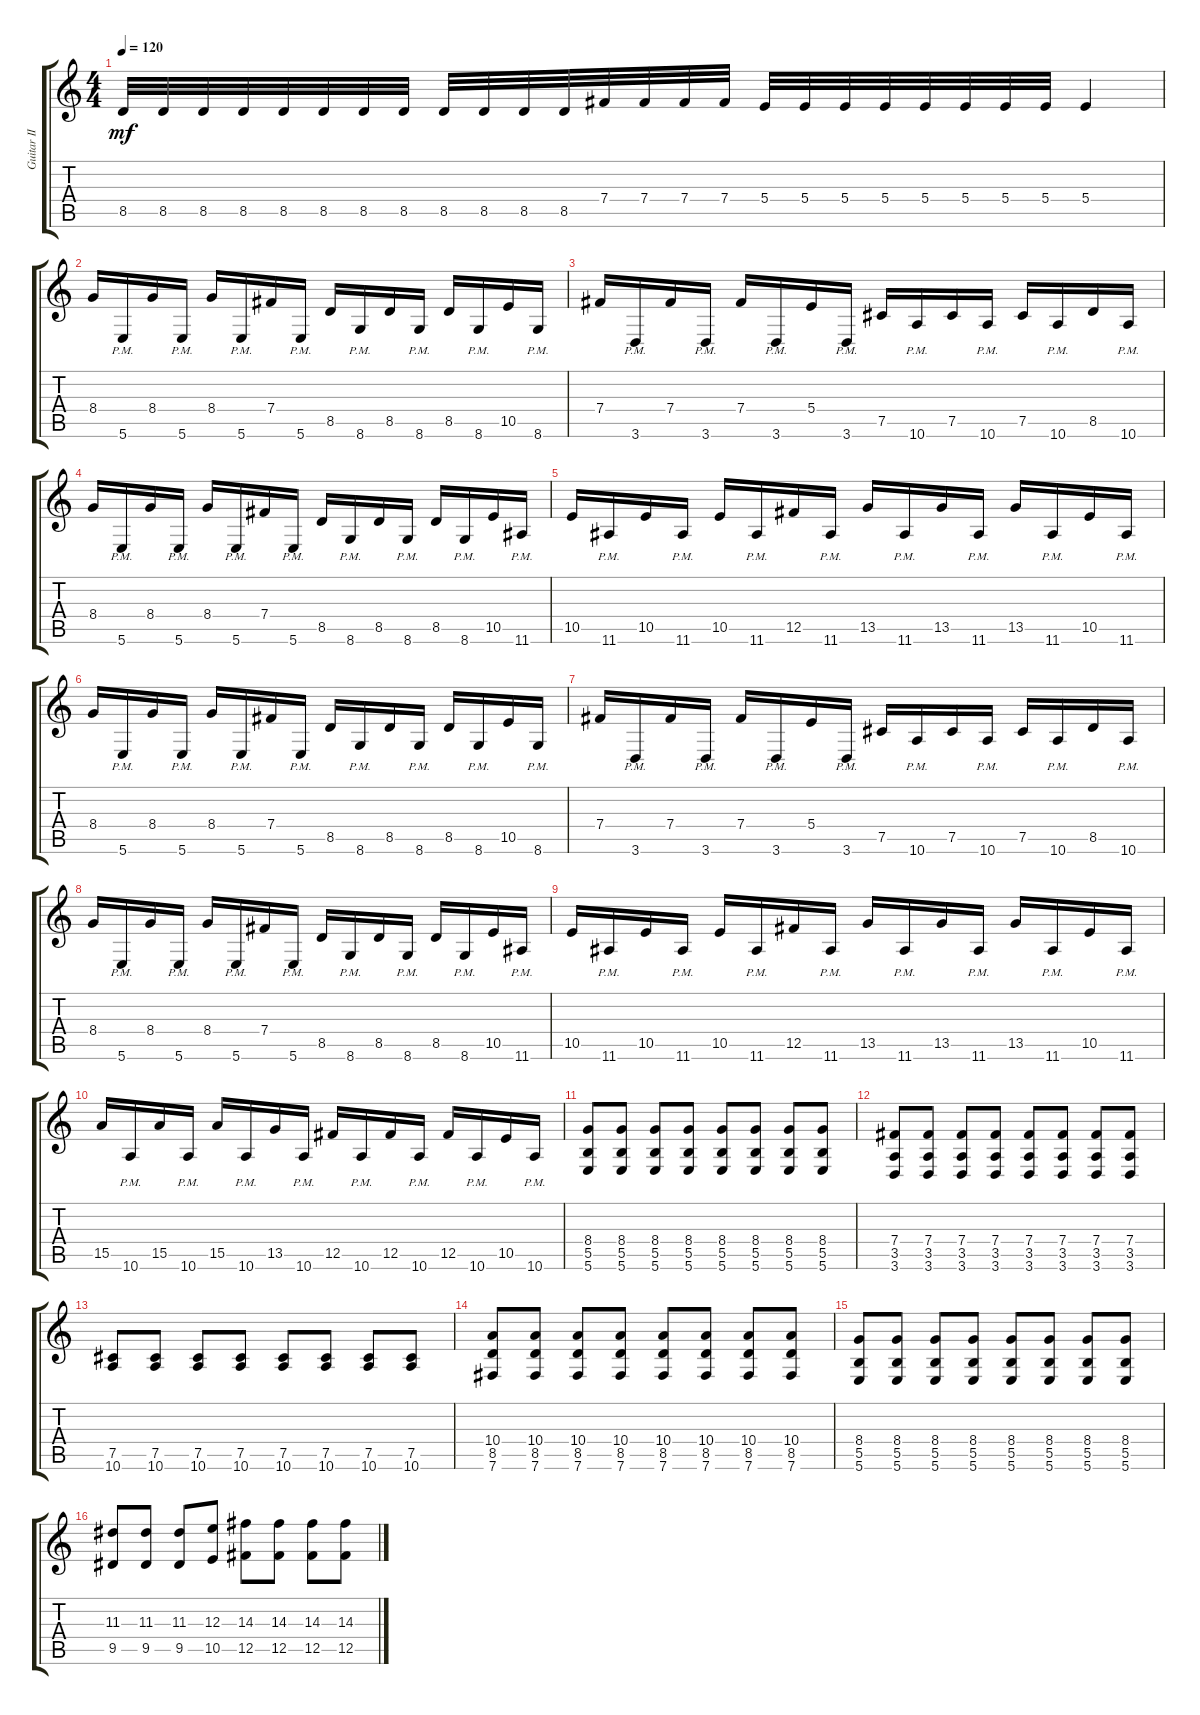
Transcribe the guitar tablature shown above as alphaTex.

\track ("Guitar II" "Guitar II") {instrument distortionguitar}
\staff {score tabs}
\tuning (Db4 Ab3 E3 B2 Gb2 B1) {hide}
\ts (4 4)
\tempo 120
\clef g2
\ks c
8.5.32{dy mf} 8.5.32 8.5.32 8.5.32 8.5.32 8.5.32 8.5.32 8.5.32 8.5.32 8.5.32 8.5.32 8.5.32 7.4.32 7.4.32 7.4.32 7.4.32 5.4.32 5.4.32 5.4.32 5.4.32 5.4.32 5.4.32 5.4.32 5.4.32 5.4.4 |
8.4.16 5.6{pm}.16 8.4.16 5.6{pm}.16 8.4.16 5.6{pm}.16 7.4.16 5.6{pm}.16 8.5.16 8.6{pm}.16 8.5.16 8.6{pm}.16 8.5.16 8.6{pm}.16 10.5.16 8.6{pm}.16 |
7.4.16 3.6{pm}.16 7.4.16 3.6{pm}.16 7.4.16 3.6{pm}.16 5.4.16 3.6{pm}.16 7.5.16 10.6{pm}.16 7.5.16 10.6{pm}.16 7.5.16 10.6{pm}.16 8.5.16 10.6{pm}.16 |
8.4.16 5.6{pm}.16 8.4.16 5.6{pm}.16 8.4.16 5.6{pm}.16 7.4.16 5.6{pm}.16 8.5.16 8.6{pm}.16 8.5.16 8.6{pm}.16 8.5.16 8.6{pm}.16 10.5.16 11.6{pm}.16 |
10.5.16 11.6{pm}.16 10.5.16 11.6{pm}.16 10.5.16 11.6{pm}.16 12.5.16 11.6{pm}.16 13.5.16 11.6{pm}.16 13.5.16 11.6{pm}.16 13.5.16 11.6{pm}.16 10.5.16 11.6{pm}.16 |
8.4.16 5.6{pm}.16 8.4.16 5.6{pm}.16 8.4.16 5.6{pm}.16 7.4.16 5.6{pm}.16 8.5.16 8.6{pm}.16 8.5.16 8.6{pm}.16 8.5.16 8.6{pm}.16 10.5.16 8.6{pm}.16 |
7.4.16 3.6{pm}.16 7.4.16 3.6{pm}.16 7.4.16 3.6{pm}.16 5.4.16 3.6{pm}.16 7.5.16 10.6{pm}.16 7.5.16 10.6{pm}.16 7.5.16 10.6{pm}.16 8.5.16 10.6{pm}.16 |
8.4.16 5.6{pm}.16 8.4.16 5.6{pm}.16 8.4.16 5.6{pm}.16 7.4.16 5.6{pm}.16 8.5.16 8.6{pm}.16 8.5.16 8.6{pm}.16 8.5.16 8.6{pm}.16 10.5.16 11.6{pm}.16 |
10.5.16 11.6{pm}.16 10.5.16 11.6{pm}.16 10.5.16 11.6{pm}.16 12.5.16 11.6{pm}.16 13.5.16 11.6{pm}.16 13.5.16 11.6{pm}.16 13.5.16 11.6{pm}.16 10.5.16 11.6{pm}.16 |
15.5.16 10.6{pm}.16 15.5.16 10.6{pm}.16 15.5.16 10.6{pm}.16 13.5.16 10.6{pm}.16 12.5.16 10.6{pm}.16 12.5.16 10.6{pm}.16 12.5.16 10.6{pm}.16 10.5.16 10.6{pm}.16 |
(8.4 5.5 5.6).8 (8.4 5.5 5.6).8 (8.4 5.5 5.6).8 (8.4 5.5 5.6).8 (8.4 5.5 5.6).8 (8.4 5.5 5.6).8 (8.4 5.5 5.6).8 (8.4 5.5 5.6).8 |
(7.4 3.5 3.6).8 (7.4 3.5 3.6).8 (7.4 3.5 3.6).8 (7.4 3.5 3.6).8 (7.4 3.5 3.6).8 (7.4 3.5 3.6).8 (7.4 3.5 3.6).8 (7.4 3.5 3.6).8 |
(7.5 10.6).8 (7.5 10.6).8 (7.5 10.6).8 (7.5 10.6).8 (7.5 10.6).8 (7.5 10.6).8 (7.5 10.6).8 (7.5 10.6).8 |
(10.4 8.5 7.6).8 (10.4 8.5 7.6).8 (10.4 8.5 7.6).8 (10.4 8.5 7.6).8 (10.4 8.5 7.6).8 (10.4 8.5 7.6).8 (10.4 8.5 7.6).8 (10.4 8.5 7.6).8 |
(8.4 5.5 5.6).8 (8.4 5.5 5.6).8 (8.4 5.5 5.6).8 (8.4 5.5 5.6).8 (8.4 5.5 5.6).8 (8.4 5.5 5.6).8 (8.4 5.5 5.6).8 (8.4 5.5 5.6).8 |
(11.3 9.5).8 (11.3 9.5).8 (11.3 9.5).8 (12.3 10.5).8 (14.3 12.5).8 (14.3 12.5).8 (14.3 12.5).8 (14.3 12.5).8
